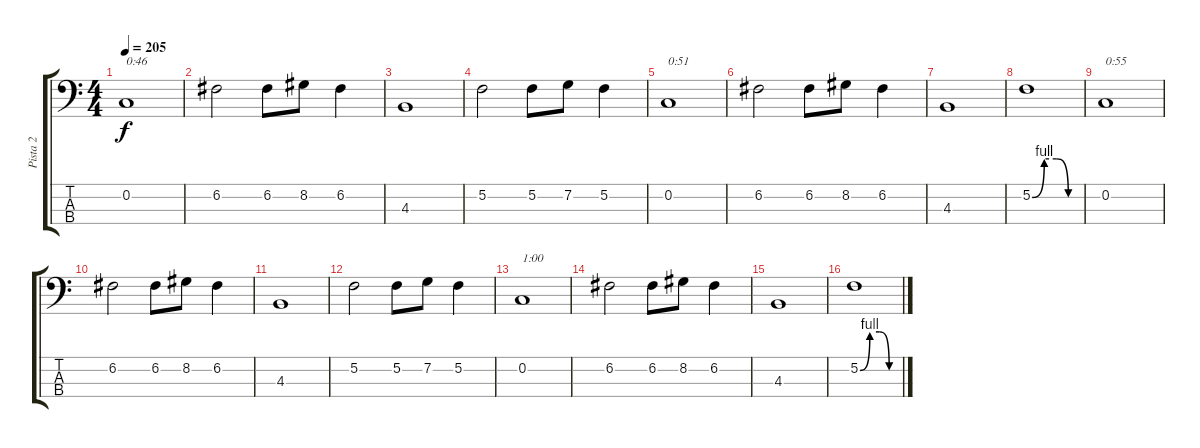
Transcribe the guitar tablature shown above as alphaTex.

\track ("Pista 2" "Pista 2") {instrument electricbassfinger}
\staff {score tabs}
\tuning (F2 C2 G1 C1) {hide}
\ts (4 4)
\tempo 205
\clef f4
\ks c
0.2.1{txt "0:46" dy f} |
6.2.2 6.2.8 8.2.8 6.2.4 |
4.3.1 |
5.2.2 5.2.8 7.2.8 5.2.4 |
0.2.1{txt "0:51"} |
6.2.2 6.2.8 8.2.8 6.2.4 |
4.3.1 |
5.2{be (custom 0 0 15 4 30 4 45 0 60 0)}.1 |
0.2.1{txt "0:55"} |
6.2.2 6.2.8 8.2.8 6.2.4 |
4.3.1 |
5.2.2 5.2.8 7.2.8 5.2.4 |
0.2.1{txt "1:00"} |
6.2.2 6.2.8 8.2.8 6.2.4 |
4.3.1 |
5.2{be (custom 0 0 15 4 30 4 45 0 60 0)}.1
